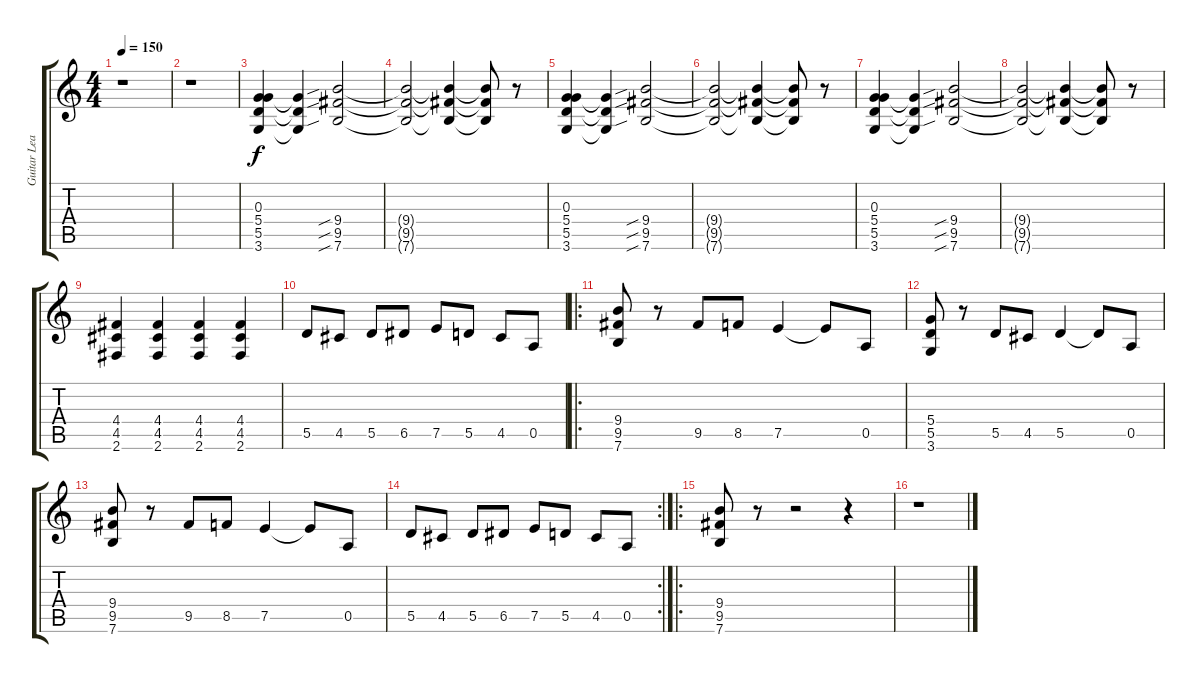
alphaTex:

\track ("Guitar Lead" "Guitar Lea") {instrument distortionguitar}
\staff {score tabs}
\tuning (E4 B3 G3 D3 A2 E2) {hide}
\ts (4 4)
\tempo 150
\clef g2
\ks c
r.1{dy f instrument distortionguitar} |
r.1 |
(0.3 5.4 5.5 3.6).4 (5.4{t} 5.5{t} 3.6{t}).4 (9.4{sib} 9.5{sib} 7.6{sib}).2 |
(9.4{t} 9.5{t} 7.6{t}).2 (9.4{t} 9.5{t} 7.6{t}).4 (9.4{t} 9.5{t} 7.6{t}).8 r.8 |
(0.3 5.4 5.5 3.6).4 (5.4{t} 5.5{t} 3.6{t}).4 (9.4{sib} 9.5{sib} 7.6{sib}).2 |
(9.4{t} 9.5{t} 7.6{t}).2 (9.4{t} 9.5{t} 7.6{t}).4 (9.4{t} 9.5{t} 7.6{t}).8 r.8 |
(0.3 5.4 5.5 3.6).4 (5.4{t} 5.5{t} 3.6{t}).4 (9.4{sib} 9.5{sib} 7.6{sib}).2 |
(9.4{t} 9.5{t} 7.6{t}).2 (9.4{t} 9.5{t} 7.6{t}).4 (9.4{t} 9.5{t} 7.6{t}).8 r.8 |
(4.4 4.5 2.6).4 (4.4 4.5 2.6).4 (4.4 4.5 2.6).4 (4.4 4.5 2.6).4 |
5.5.8 4.5.8 5.5.8 6.5.8 7.5.8 5.5.8 4.5.8 0.5.8 |
\ro
(9.4 9.5 7.6).8 r.8 9.5.8 8.5.8 7.5.4 7.5{t}.8 0.5.8 |
(5.4 5.5 3.6).8 r.8 5.5.8 4.5.8 5.5.4 5.5{t}.8 0.5.8 |
(9.4 9.5 7.6).8 r.8 9.5.8 8.5.8 7.5.4 7.5{t}.8 0.5.8 |
\rc 2
5.5.8 4.5.8 5.5.8 6.5.8 7.5.8 5.5.8 4.5.8 0.5.8 |
\ro
(9.4 9.5 7.6).8 r.8 r.2 r.4 |
r.1
